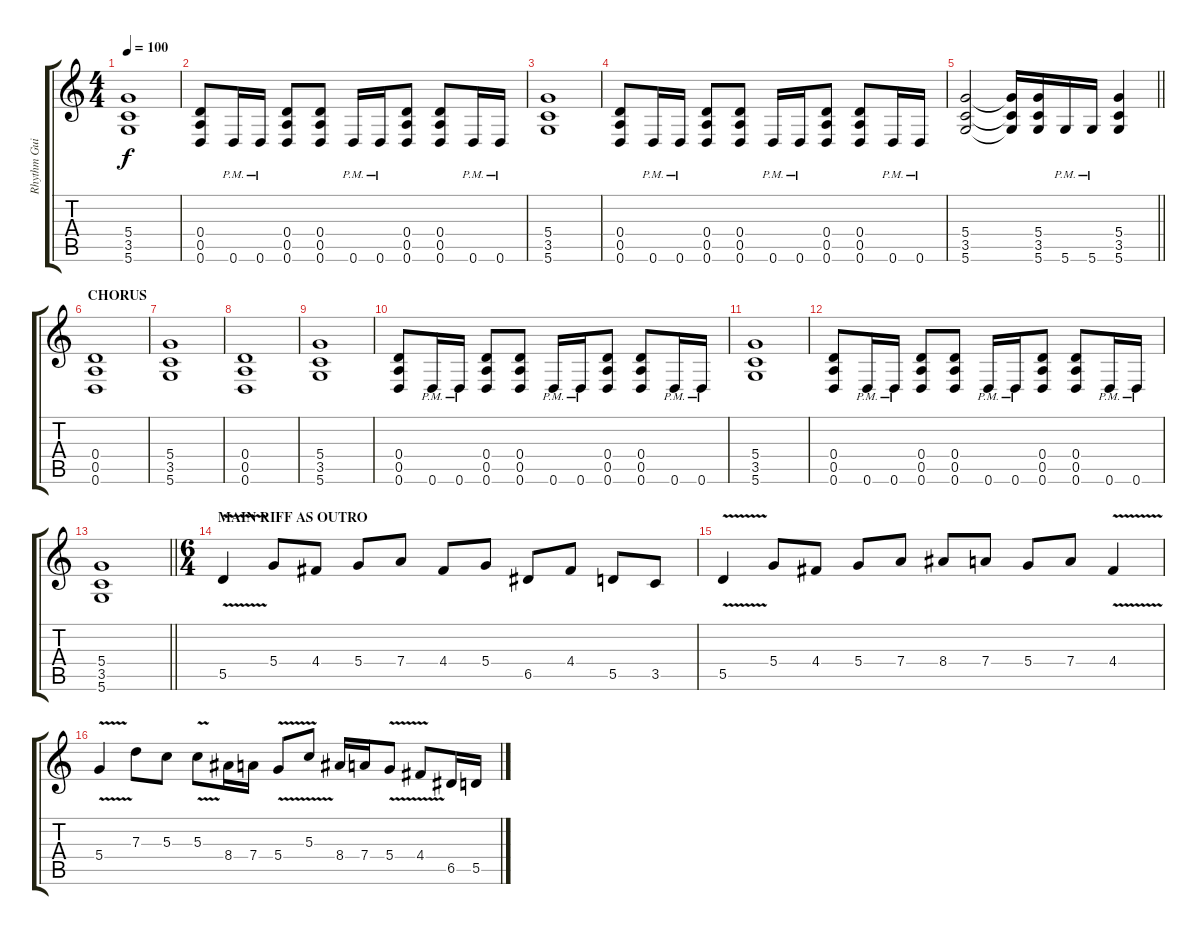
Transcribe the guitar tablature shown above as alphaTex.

\track ("Rhythm Guitar" "Rhythm Gui") {instrument distortionguitar}
\staff {score tabs}
\tuning (E4 B3 G3 D3 A2 D2) {hide}
\ts (4 4)
\tempo 100
\clef g2
\ks c
(5.4 3.5 5.6).1{dy f} |
(0.4 0.5 0.6).8 0.6{pm}.16 0.6{pm}.16 (0.4 0.5 0.6).8 (0.4 0.5 0.6).8 0.6{pm}.16 0.6{pm}.16 (0.4 0.5 0.6).8 (0.4 0.5 0.6).8 0.6{pm}.16 0.6{pm}.16 |
(5.4 3.5 5.6).1 |
(0.4 0.5 0.6).8 0.6{pm}.16 0.6{pm}.16 (0.4 0.5 0.6).8 (0.4 0.5 0.6).8 0.6{pm}.16 0.6{pm}.16 (0.4 0.5 0.6).8 (0.4 0.5 0.6).8 0.6{pm}.16 0.6{pm}.16 |
\barLineRight lightlight
(5.4 3.5 5.6).2 (5.4{t} 3.5{t} 5.6{t}).16 (5.4 3.5 5.6).16 5.6{pm}.16 5.6{pm}.16 (5.4 3.5 5.6).4 |
\section ("" "CHORUS")
(0.4 0.5 0.6).1 |
(5.4 3.5 5.6).1 |
(0.4 0.5 0.6).1 |
(5.4 3.5 5.6).1 |
(0.4 0.5 0.6).8 0.6{pm}.16 0.6{pm}.16 (0.4 0.5 0.6).8 (0.4 0.5 0.6).8 0.6{pm}.16 0.6{pm}.16 (0.4 0.5 0.6).8 (0.4 0.5 0.6).8 0.6{pm}.16 0.6{pm}.16 |
(5.4 3.5 5.6).1 |
(0.4 0.5 0.6).8 0.6{pm}.16 0.6{pm}.16 (0.4 0.5 0.6).8 (0.4 0.5 0.6).8 0.6{pm}.16 0.6{pm}.16 (0.4 0.5 0.6).8 (0.4 0.5 0.6).8 0.6{pm}.16 0.6{pm}.16 |
\barLineRight lightlight
(5.4 3.5 5.6).1 |
\ts (6 4)
\section ("" "MAIN RIFF AS OUTRO")
5.5{v}.4 5.4.8 4.4.8 5.4.8 7.4.8 4.4.8 5.4.8 6.5.8 4.4.8 5.5.8 3.5.8 |
5.5{v}.4 5.4.8 4.4.8 5.4.8 7.4.8 8.4.8 7.4.8 5.4.8 7.4.8 4.4{v}.4 |
5.4{v}.4 7.3.8 5.3.8 5.3{v}.8 8.4.16 7.4.16 5.4{v}.8 5.3{v}.8 8.4.16 7.4.16 5.4{v}.8 4.4{v}.8 6.5.16 5.5.16
